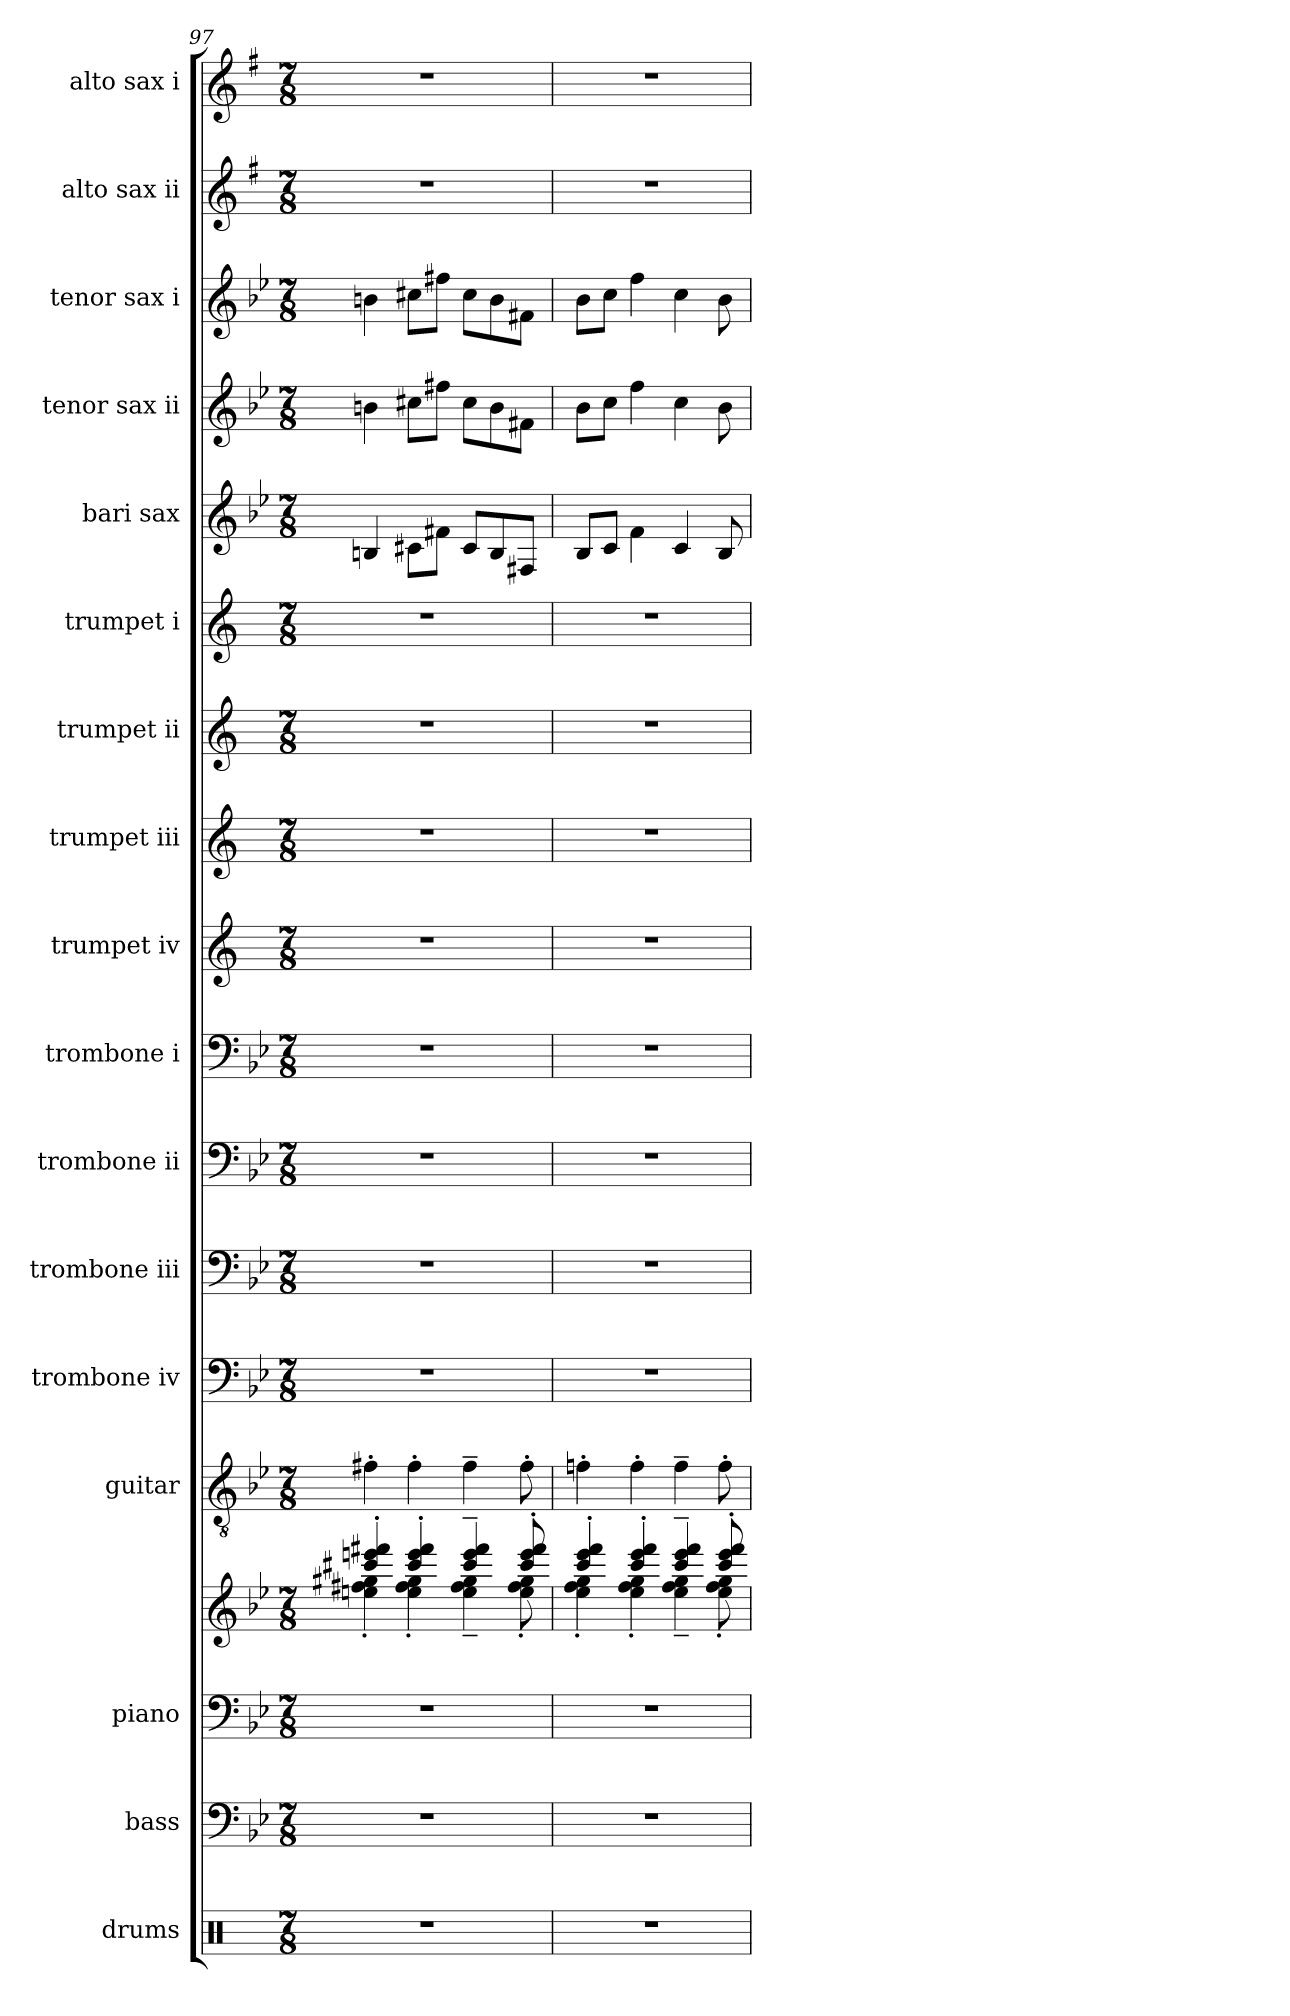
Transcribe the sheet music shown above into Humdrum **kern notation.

**kern	**kern	**kern	**kern	**kern	**kern	**kern	**kern	**kern	**kern	**kern	**kern	**kern	**kern	**kern	**kern	**kern	**kern
*part17	*part16	*part15	*part15	*part14	*part13	*part12	*part11	*part10	*part9	*part8	*part7	*part6	*part5	*part4	*part3	*part2	*part1
*staff18	*staff17	*staff16	*staff15	*staff14	*staff13	*staff12	*staff11	*staff10	*staff9	*staff8	*staff7	*staff6	*staff5	*staff4	*staff3	*staff2	*staff1
*I"drums	*I"bass	*I"piano	*	*I"guitar	*I"trombone iv	*I"trombone iii	*I"trombone ii	*I"trombone i	*I"trumpet iv	*I"trumpet iii	*I"trumpet ii	*I"trumpet i	*I"bari sax	*I"tenor sax ii	*I"tenor sax i	*I"alto sax ii	*I"alto sax i
*I'drs.	*I'bass	*I'pno.	*	*I'gtr.	*I'tbn. iv	*I'tbn. iii	*I'tbn. ii	*I'tbn. i	*I'tpt. iv	*I'tpt. iii	*I'tpt. ii	*I'tpt. i	*I'bari	*I'tenor ii	*I'tenor i	*I'alto ii	*I'alto i
*clefX	*clefF4	*clefF4	*clefG2	*clefGv2	*clefF4	*clefF4	*clefF4	*clefF4	*clefG2	*clefG2	*clefG2	*clefG2	*clefG2	*clefG2	*clefG2	*clefG2	*clefG2
*	*ITrd7c12	*	*	*	*	*	*	*	*ITrd1c2	*ITrd1c2	*ITrd1c2	*ITrd1c2	*ITrd12c21	*ITrd8c14	*ITrd8c14	*ITrd5c9	*ITrd5c9
*k[]	*k[b-e-]	*k[b-e-]	*k[b-e-]	*k[b-e-]	*k[b-e-]	*k[b-e-]	*k[b-e-]	*k[b-e-]	*k[b-e-]	*k[b-e-]	*k[b-e-]	*k[b-e-]	*k[b-e-]	*k[b-e-]	*k[b-e-]	*k[b-e-]	*k[b-e-]
*M7/8	*M7/8	*M7/8	*M7/8	*M7/8	*M7/8	*M7/8	*M7/8	*M7/8	*M7/8	*M7/8	*M7/8	*M7/8	*M7/8	*M7/8	*M7/8	*M7/8	*M7/8
=97	=97	=97	=97	=97	=97	=97	=97	=97	=97	=97	=97	=97	=97	=97	=97	=97	=97
*	*	*	*^	*	*	*	*	*	*	*	*	*	*	*	*	*	*
2..r	2..r	2..r	4ccc#X/' 4eeen/' 4fff#X/'	4een\' 4ff#X\' 4gg#X\'	4f#X'\	2..r	2..r	2..r	2..r	2..r	2..r	2..r	2..r	4BBn/	4Bn\	4Bn\	2..r	2..r
.	.	.	4ccc#/' 4eee/' 4fff#/'	4ee\' 4ff#\' 4gg#\'	4f#'\	.	.	.	.	.	.	.	.	8C#X\L	8c#X\L	8c#X\L	.	.
.	.	.	.	.	.	.	.	.	.	.	.	.	.	8F#X\J	8f#X\J	8f#X\J	.	.
.	.	.	4ccc#/~ 4eee/~ 4fff#/~	4ee\~ 4ff#\~ 4gg#\~	4f#~\	.	.	.	.	.	.	.	.	8C#/L	8c#\L	8c#\L	.	.
.	.	.	.	.	.	.	.	.	.	.	.	.	.	8BB/	8B\	8B\	.	.
.	.	.	8ccc#/' 8eee/' 8fff#/'	8ee\' 8ff#\' 8gg#\'	8f#'\	.	.	.	.	.	.	.	.	8FF#X/J	8F#X\J	8F#X\J	.	.
=98	=98	=98	=98	=98	=98	=98	=98	=98	=98	=98	=98	=98	=98	=98	=98	=98	=98	=98
2..r	2..r	2..r	4ccc/' 4eee-/' 4fff/'	4ee-\' 4ff\' 4gg\'	4fn'\	2..r	2..r	2..r	2..r	2..r	2..r	2..r	2..r	8BB-/L	8B-\L	8B-\L	2..r	2..r
.	.	.	.	.	.	.	.	.	.	.	.	.	.	8C/J	8c\J	8c\J	.	.
.	.	.	4ccc/' 4eee-/' 4fff/'	4ee-\' 4ff\' 4gg\'	4f'\	.	.	.	.	.	.	.	.	4F\	4f\	4f\	.	.
.	.	.	4ccc/~ 4eee-/~ 4fff/~	4ee-\~ 4ff\~ 4gg\~	4f~\	.	.	.	.	.	.	.	.	4C/	4c\	4c\	.	.
.	.	.	8ccc/' 8eee-/' 8fff/'	8ee-\' 8ff\' 8gg\'	8f'\	.	.	.	.	.	.	.	.	8BB-/	8B-\	8B-\	.	.
*	*	*	*v	*v	*	*	*	*	*	*	*	*	*	*	*	*	*	*
=	=	=	=	=	=	=	=	=	=	=	=	=	=	=	=	=	=
*-	*-	*-	*-	*-	*-	*-	*-	*-	*-	*-	*-	*-	*-	*-	*-	*-	*-
